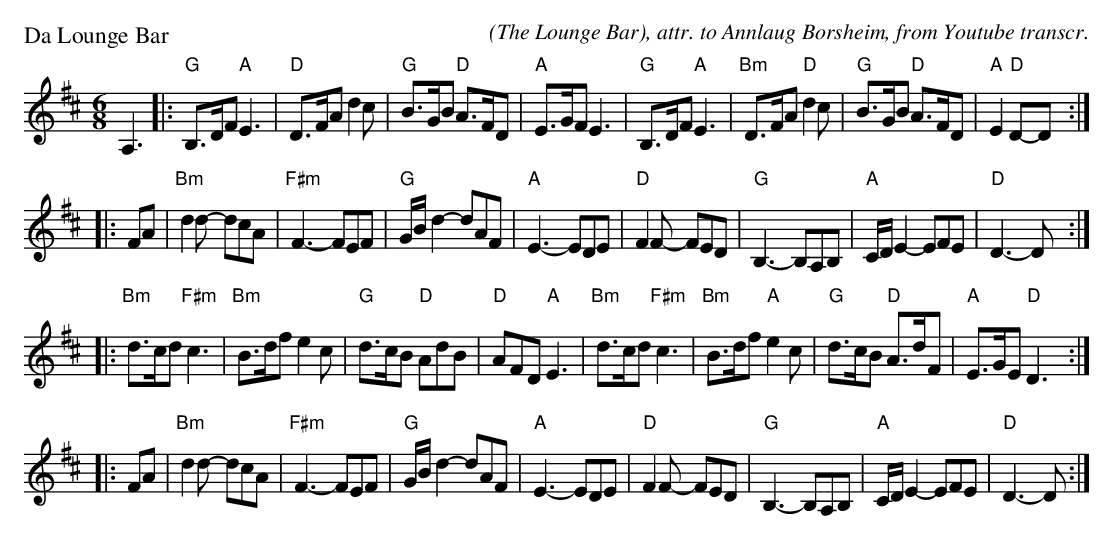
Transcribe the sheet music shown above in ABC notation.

X:1
P: Da Lounge Bar
C: (The Lounge Bar), attr. to Annlaug Borsheim, from Youtube transcr.
K: D
L: 1/8
M: 6/8
A,3|:"G"B,>DF "A"E3|"D"D>FA d2c|"G"B>GB "D"A>FD|"A"E>GF E3|"G"B,>DF "A"E3|"Bm"D>FA "D"d2c|"G"B>GB "D"A>FD|"A"E2 "D"D-D:|
|:FA|"Bm"d2d- dcA|"F#m"F3-FEF|"G"G/B/d2- dAF|"A"E3-EDE|"D"F2 F- FED|"G"B,3-B,A,B,|"A"C/D/E2- EFE|"D"D3-D :|
n|:"Bm"d>cd "F#m"c3|"Bm"B>df e2c|"G"d>cB "D"AdB|"D"AFD "A"E3|"Bm"d>cd "F#m"c3|"Bm"B>df "A"e2c|"G"d>cB "D"A>dF|"A"E>GE "D"D3:|
|:FA|"Bm"d2d- dcA|"F#m"F3-FEF|"G"G/B/d2- dAF|"A"E3-EDE|"D"F2 F- FED|"G"B,3-B,A,B,|"A"C/D/E2- EFE|"D"D3-D :|
